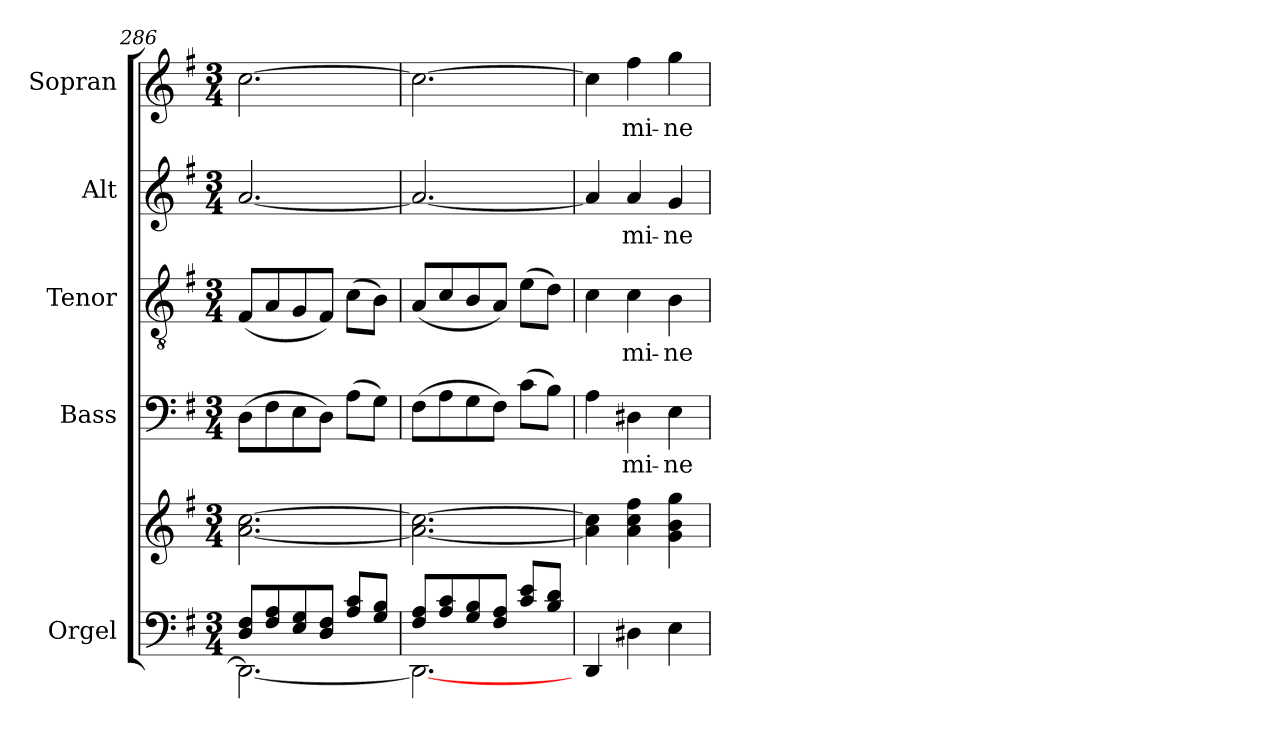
**kern	**kern	**kern	**text	**kern	**text	**kern	**text	**kern	**text
*part5	*part5	*part4	*part4	*part3	*part3	*part2	*part2	*part1	*part1
*staff6	*staff5	*staff4	*staff4	*staff3	*staff3	*staff2	*staff2	*staff1	*staff1
*I"Orgel	*	*I"Bass	*	*I"Tenor	*	*I"Alt	*	*I"Sopran	*
*	*	*I'B.	*	*I'T.	*	*I'A.	*	*I'S.	*
*clefF4	*clefG2	*clefF4	*	*clefGv2	*	*clefG2	*	*clefG2	*
*k[f#]	*k[f#]	*k[f#]	*	*k[f#]	*	*k[f#]	*	*k[f#]	*
*G:	*G:	*G:	*	*G:	*	*G:	*	*G:	*
*M3/4	*M3/4	*M3/4	*	*M3/4	*	*M3/4	*	*M3/4	*
=286	=286	=286	=286	=286	=286	=286	=286	=286	=286
*^	*	*	*	*	*	*	*	*	*
8D!/ 8F#!/L	2.DD\_	[2.a!\ [2.cc!\	(>8D\L	.	(<8F#/L	.	[2.a/	.	[2.cc\	.
8F#!/ 8A!/	.	.	8F#\	.	8A/	.	.	.	.	.
8E!/ 8G!/	.	.	8E\	.	8G/	.	.	.	.	.
8D!/ 8F#!/J	.	.	8D\J)	.	8F#/J)	.	.	.	.	.
8A!/ 8c!/L	.	.	(>8A\L	.	(>8c\L	.	.	.	.	.
8G!/ 8B!/J	.	.	8G\J)	.	8B\J)	.	.	.	.	.
=287	=287	=287	=287	=287	=287	=287	=287	=287	=287	=287
8F#!/ 8A!/L	2.DD\_	2.a!\_ 2.cc!\_	(>8F#\L	.	(<8A/L	.	2.a/_	.	2.cc\_	.
8A!/ 8c!/	.	.	8A\	.	8c/	.	.	.	.	.
8G!/ 8B!/	.	.	8G\	.	8B/	.	.	.	.	.
8F#!/ 8A!/J	.	.	8F#\J)	.	8A/J)	.	.	.	.	.
8c!/ 8e!/L	.	.	(>8c\L	.	(>8e\L	.	.	.	.	.
8B!/ 8d!/J	.	.	8B\J)	.	8d\J)	.	.	.	.	.
*v	*v	*	*	*	*	*	*	*	*	*
=288	=288	=288	=288	=288	=288	=288	=288	=288	=288
4DD/	4a\] 4cc\]	4A\	.	4c\	.	4a/]	.	4cc\]	.
!	!	!	!LO:LY:b	!	!LO:LY:b	!	!LO:LY:b	!	!LO:LY:b
4D#X\	4a\ 4cc\ 4ff#\	4D#X\	-mi-	4c\	-mi-	4a/	-mi-	4ff#\	-mi-
!	!	!	!LO:LY:b	!	!LO:LY:b	!	!LO:LY:b	!	!LO:LY:b
4E\	4g\ 4b\ 4gg\	4E\	-ne	4B\	-ne	4g/	-ne	4gg\	-ne
=	=	=	=	=	=	=	=	=	=
*-	*-	*-	*-	*-	*-	*-	*-	*-	*-
